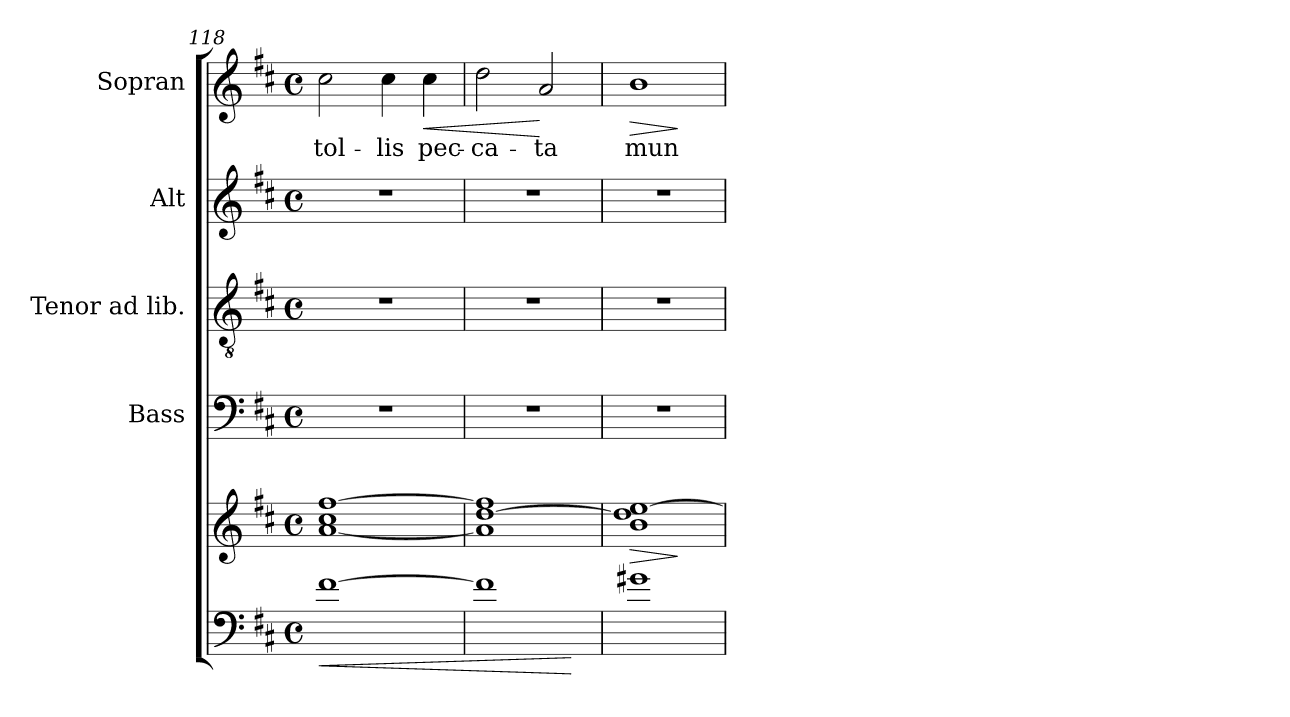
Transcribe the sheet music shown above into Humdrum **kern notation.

**kern	**kern	**dynam	**kern	**kern	**kern	**kern	**text	**dynam
*part5	*part5	*part5	*part4	*part3	*part2	*part1	*part1	*part1
*staff6	*staff5	*staff5/6	*staff4	*staff3	*staff2	*staff1	*staff1	*staff1
*	*	*	*I"Bass	*I"Tenor ad lib.	*I"Alt	*I"Sopran	*	*
*	*	*	*I'B.	*I'T.	*I'A.	*I'S.	*	*
*clefF4	*clefG2	*	*clefF4	*clefGv2	*clefG2	*clefG2	*	*
*k[f#c#]	*k[f#c#]	*	*k[f#c#]	*k[f#c#]	*k[f#c#]	*k[f#c#]	*	*
*D:	*D:	*	*D:	*D:	*D:	*D:	*	*
*M4/4	*M4/4	*	*M4/4	*M4/4	*M4/4	*M4/4	*	*
*met(c)	*met(c)	*	*met(c)	*met(c)	*met(c)	*met(c)	*	*
=118	=118	=118	=118	=118	=118	=118	=118	=118
!	!	!LO:HP:b=2	!	!	!	!	!LO:LY:b	!
[1f#	[1a 1cc# [1ff#	<	1r	1r	1r	2cc#\	tol-	.
!	!	!	!	!	!	!	!LO:LY:b	!
.	.	.	.	.	.	4cc#\	-lis	.
!	!	!	!	!	!	!	!LO:LY:b	!LO:HP:b
.	.	.	.	.	.	4cc#\	pec-	<
=119	=119	=119	=119	=119	=119	=119	=119	=119
!	!	!	!	!	!	!	!LO:LY:b	!
1f#]	1a] [1dd 1ff#]	.	1r	1r	1r	2dd\	-ca-	.
!	!	!	!	!	!	!	!LO:LY:b	!
.	.	.	.	.	.	2a/	-ta	[
.	.	[	.	.	.	.	.	.
=120	=120	=120	=120	=120	=120	=120	=120	=120
!	!	!LO:HP:b	!	!	!	!	!LO:LY:b	!LO:HP:b
1g#X	1b 1dd] [1ee	>	1r	1r	1r	1b	mun-	>
.	.	]	.	.	.	.	.	]
=	=	=	=	=	=	=	=	=
*-	*-	*-	*-	*-	*-	*-	*-	*-
